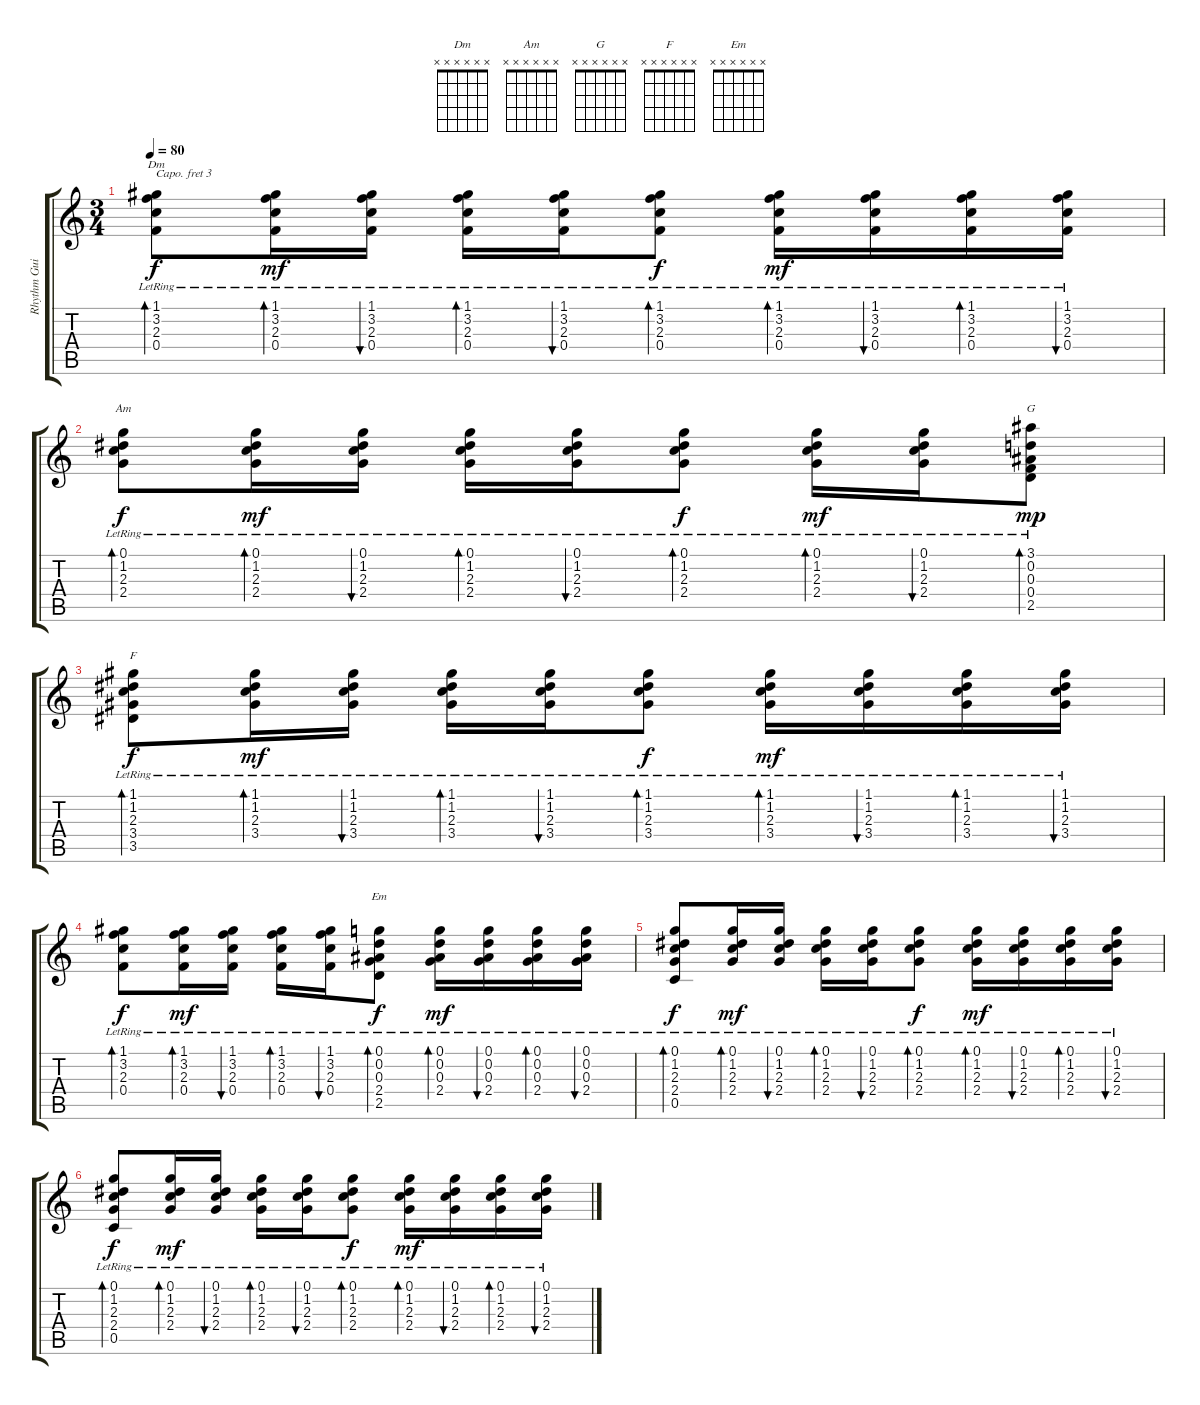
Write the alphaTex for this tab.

\track ("Rhythm Guitar" "Rhythm Gui") {instrument acousticguitarsteel}
\staff {score tabs}
\capo 3
\tuning (E4 B3 G3 D3 A2 E2) {hide}
\chord ("Dm" x x x x x x)
\chord ("Am" x x x x x x)
\chord ("G" x x x x x x)
\chord ("F" x x x x x x)
\chord ("Em" x x x x x x)
\ts (3 4)
\tempo 80
\clef g2
\ks aminor
(1.1{lr} 3.2{lr} 2.3{lr} 0.4{lr}).8{bd 30 ch "Dm" dy f} (1.1{lr} 3.2{lr} 2.3{lr} 0.4{lr}).16{bd 30 dy mf} (1.1{lr} 3.2{lr} 2.3{lr} 0.4{lr}).16{bu 30} (1.1{lr} 3.2{lr} 2.3{lr} 0.4{lr}).16{bd 30} (1.1{lr} 3.2{lr} 2.3{lr} 0.4{lr}).16{bu 30} (1.1{lr} 3.2{lr} 2.3{lr} 0.4{lr}).8{bd 30 dy f} (1.1{lr} 3.2{lr} 2.3{lr} 0.4{lr}).16{bd 30 dy mf} (1.1{lr} 3.2{lr} 2.3{lr} 0.4{lr}).16{bu 30} (1.1{lr} 3.2{lr} 2.3{lr} 0.4{lr}).16{bd 30} (1.1{lr} 3.2{lr} 2.3{lr} 0.4{lr}).16{bu 30} |
(0.1{lr} 1.2{lr} 2.3{lr} 2.4{lr}).8{bd 30 ch "Am" dy f} (0.1{lr} 1.2{lr} 2.3{lr} 2.4{lr}).16{bd 30 dy mf} (0.1{lr} 1.2{lr} 2.3{lr} 2.4{lr}).16{bu 30} (0.1{lr} 1.2{lr} 2.3{lr} 2.4{lr}).16{bd 30} (0.1{lr} 1.2{lr} 2.3{lr} 2.4{lr}).16{bu 30} (0.1{lr} 1.2{lr} 2.3{lr} 2.4{lr}).8{bd 30 dy f} (0.1{lr} 1.2{lr} 2.3{lr} 2.4{lr}).16{bd 30 dy mf} (0.1{lr} 1.2{lr} 2.3{lr} 2.4{lr}).16{bu 30} (3.1{lr} 0.2{lr} 0.3{lr} 0.4{lr} 2.5{lr}).8{bd 30 ch "G" dy mp} |
(1.1{lr} 1.2{lr} 2.3{lr} 3.4{lr} 3.5{lr}).8{bd 30 ch "F" dy f} (1.1{lr} 1.2{lr} 2.3{lr} 3.4{lr}).16{bd 30 dy mf} (1.1{lr} 1.2{lr} 2.3{lr} 3.4{lr}).16{bu 30} (1.1{lr} 1.2{lr} 2.3{lr} 3.4{lr}).16{bd 30} (1.1{lr} 1.2{lr} 2.3{lr} 3.4{lr}).16{bu 30} (1.1{lr} 1.2{lr} 2.3{lr} 3.4{lr}).8{bd 30 dy f} (1.1{lr} 1.2{lr} 2.3{lr} 3.4{lr}).16{bd 30 dy mf} (1.1{lr} 1.2{lr} 2.3{lr} 3.4{lr}).16{bu 30} (1.1{lr} 1.2{lr} 2.3{lr} 3.4{lr}).16{bd 30} (1.1{lr} 1.2{lr} 2.3{lr} 3.4{lr}).16{bu 30} |
(1.1{lr} 3.2{lr} 2.3{lr} 0.4{lr}).8{bd 30 dy f} (1.1{lr} 3.2{lr} 2.3{lr} 0.4{lr}).16{bd 30 dy mf} (1.1{lr} 3.2{lr} 2.3{lr} 0.4{lr}).16{bu 30} (1.1{lr} 3.2{lr} 2.3{lr} 0.4{lr}).16{bd 30} (1.1{lr} 3.2{lr} 2.3{lr} 0.4{lr}).16{bu 30} (0.1{lr} 0.2{lr} 0.3{lr} 2.4{lr} 2.5{lr}).8{bd 30 ch "Em" dy f} (0.1{lr} 0.2{lr} 0.3{lr} 2.4{lr}).16{bd 30 dy mf} (0.1{lr} 0.2{lr} 0.3{lr} 2.4{lr}).16{bu 30} (0.1{lr} 0.2{lr} 0.3{lr} 2.4{lr}).16{bd 30} (0.1{lr} 0.2{lr} 0.3{lr} 2.4{lr}).16{bu 30} |
(0.1{lr} 1.2{lr} 2.3{lr} 2.4{lr} 0.5{lr}).8{bd 30 dy f} (0.1{lr} 1.2{lr} 2.3{lr} 2.4{lr}).16{bd 30 dy mf} (0.1{lr} 1.2{lr} 2.3{lr} 2.4{lr}).16{bu 30} (0.1{lr} 1.2{lr} 2.3{lr} 2.4{lr}).16{bd 30} (0.1{lr} 1.2{lr} 2.3{lr} 2.4{lr}).16{bu 30} (0.1{lr} 1.2{lr} 2.3{lr} 2.4{lr}).8{bd 30 dy f} (0.1{lr} 1.2{lr} 2.3{lr} 2.4{lr}).16{bd 30 dy mf} (0.1{lr} 1.2{lr} 2.3{lr} 2.4{lr}).16{bu 30} (0.1{lr} 1.2{lr} 2.3{lr} 2.4{lr}).16{bd 30} (0.1{lr} 1.2{lr} 2.3{lr} 2.4{lr}).16{bu 30} |
(0.1{lr} 1.2{lr} 2.3{lr} 2.4{lr} 0.5{lr}).8{bd 30 dy f} (0.1{lr} 1.2{lr} 2.3{lr} 2.4{lr}).16{bd 30 dy mf} (0.1{lr} 1.2{lr} 2.3{lr} 2.4{lr}).16{bu 30} (0.1{lr} 1.2{lr} 2.3{lr} 2.4{lr}).16{bd 30} (0.1{lr} 1.2{lr} 2.3{lr} 2.4{lr}).16{bu 30} (0.1{lr} 1.2{lr} 2.3{lr} 2.4{lr}).8{bd 30 dy f} (0.1{lr} 1.2{lr} 2.3{lr} 2.4{lr}).16{bd 30 dy mf} (0.1{lr} 1.2{lr} 2.3{lr} 2.4{lr}).16{bu 30} (0.1{lr} 1.2{lr} 2.3{lr} 2.4{lr}).16{bd 30} (0.1{lr} 1.2{lr} 2.3{lr} 2.4{lr}).16{bu 30}
